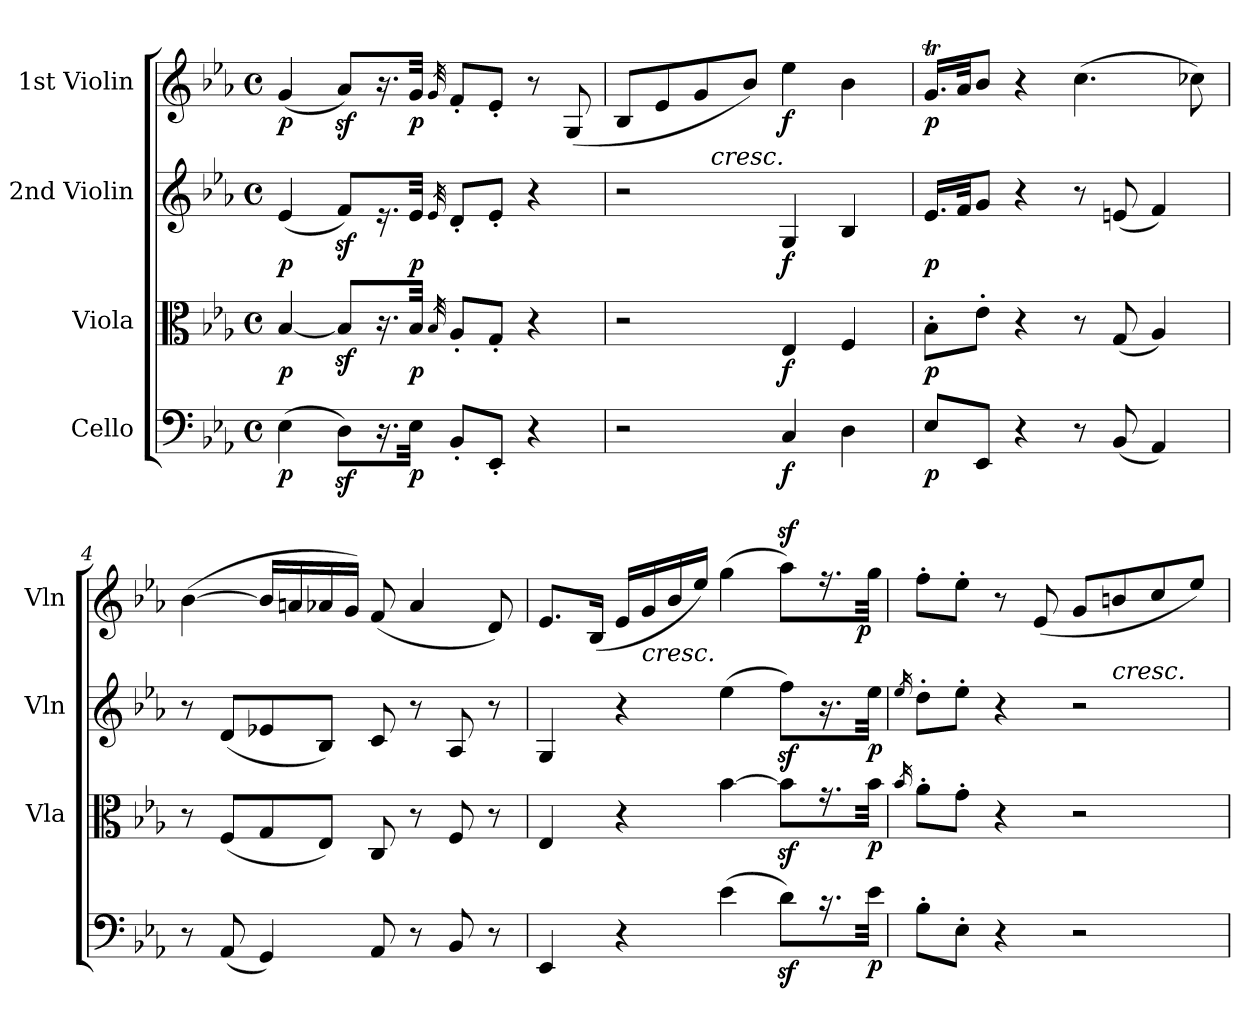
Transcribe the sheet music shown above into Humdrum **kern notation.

**kern	**dynam	**kern	**dynam	**kern	**dynam	**kern	**dynam
*part4	*part4	*part3	*part3	*part2	*part2	*part1	*part1
*staff4	*staff4	*staff3	*staff3	*staff2	*staff2	*staff1	*staff1
*I"Cello	*	*I"Viola	*	*I"2nd Violin	*	*I"1st Violin	*
*	*	*I'Vla	*	*I'Vln	*	*I'Vln	*
*clefF4	*	*clefC3	*	*clefG2	*	*clefG2	*
*k[b-e-a-]	*	*k[b-e-a-]	*	*k[b-e-a-]	*	*k[b-e-a-]	*
*E-:	*	*E-:	*	*E-:	*	*E-:	*
*M4/4	*	*M4/4	*	*M4/4	*	*M4/4	*
*met(c)	*	*met(c)	*	*met(c)	*	*met(c)	*
=1	=1	=1	=1	=1	=1	=1	=1
!	!LO:DY:b	!	!LO:DY:b	!	!LO:DY:b	!	!LO:DY:b
(4E-\	p	[4B-/	p	(4e-/	p	(4g/	p
8Dz<\L)	.	8B-z</L]	.	8fz</L)	.	8a-z</L)	.
16.r	.	16.r	.	16.r	.	16.r	.
!	!LO:DY:b	!	!LO:DY:b	!	!LO:DY:b	!	!LO:DY:b
32E-\Jkk	p	32B-/Jkk	p	32e-/Jkk	p	32g/Jkk	p
.	.	32qB-/	.	32qe-/	.	32qg/	.
8BB-'</L	.	8A-'</L	.	8d'</L	.	8f'</L	.
8EE-'</J	.	8G'</J	.	8e-'</J	.	8e-'</J	.
4r	.	4r	.	4r	.	8r	.
.	.	.	.	.	.	(8G/	.
=2	=2	=2	=2	=2	=2	=2	=2
*	*	*	*	*^	*	*	*
2r	.	2r	.	2r	4ryy	.	8B-/L	.
.	.	.	.	.	.	.	8e-/	.
.	.	.	.	.	32ryy	.	8g/	.
!	!	!	!	!	!LO:TX:a:i:t=cresc.	!	!	!
.	.	.	.	.	2ryy	.	.	.
.	.	.	.	.	.	.	8b-/J)	.
!	!LO:DY:b	!	!LO:DY:b	!	!	!LO:DY:b	!	!LO:DY:b
4C/	f	4E-/	f	4G/	.	f	4ee-\	f
4D\	.	4F/	.	4B-/	.	.	4b-\	.
.	.	.	.	.	8..ryy	.	.	.
=3	=3	=3	=3	=3	=3	=3	=3	=3
!	!LO:DY:b	!	!LO:DY:b	!	!	!LO:DY:b	!	!LO:DY:b
*	*	*	*	*v	*v	*	*	*
8E-/L	p	8B-'>\L	p	16.e-/LL	p	16.gt/LL	p
.	.	.	.	32f/Jk	.	32a-/Jk	.
8EE-/J	.	8e-'>\J	.	8g/J	.	8b-/J	.
4r	.	4r	.	4r	.	4r	.
8r	.	8r	.	8r	.	(4.cc\	.
(8BB-/	.	(8G/	.	(8en/	.	.	.
4AA-/)	.	4A-/)	.	4f/)	.	.	.
.	.	.	.	.	.	8cc-X\)	.
=4	=4	=4	=4	=4	=4	=4	=4
8r	.	8r	.	8r	.	([4b-\	.
(8AA-/	.	(8F/L	.	(8d/L	.	.	.
4GG/)	.	8G/	.	8e-X/	.	16b-/LL]	.
.	.	.	.	.	.	16an/	.
.	.	8E-/J)	.	8B-/J)	.	16a-X/	.
.	.	.	.	.	.	16g/JJ)	.
8AA-/	.	8C/	.	8c/	.	(8f/	.
8r	.	8r	.	8r	.	4a-/	.
8BB-/	.	8F/	.	8A-/	.	.	.
8r	.	8r	.	8r	.	8d/)	.
=5	=5	=5	=5	=5	=5	=5	=5
*	*	*	*	*	*	*^	*
4EE-/	.	4E-/	.	4G/	.	8.e-/L	2ryy	.
.	.	.	.	.	.	(16B-/Jk	.	.
4r	.	4r	.	4r	.	16e-/LL	.	.
!	!	!	!	!	!	!LO:TX:b:i:t=cresc.	!	!
.	.	.	.	.	.	16g/	.	.
.	.	.	.	.	.	16b-/	.	.
.	.	.	.	.	.	16ee-/JJ)	.	.
(4e-\	.	[4b-\	.	(4ee-\	.	(4gg\	4ryy	.
8dz<\L)	.	8b-z<\L]	.	8ffz<\L)	.	8aa-z<\L)	8ryy	.
16.r	.	16.r	.	16.r	.	16.r	16ryy	.
.	.	.	.	.	.	.	64ryy	.
!	!	!	!	!	!	!	!	!LO:DY:b
.	.	.	.	.	.	.	32.ryy	p
!	!LO:DY:b	!	!LO:DY:b	!	!LO:DY:b	!	!	!
32e-\Jkk	p	32b-\Jkk	p	32ee-\Jkk	p	32gg\Jkk	.	.
*	*	*	*	*	*	*v	*v	*
=6	=6	=6	=6	=6	=6	=6	=6
.	.	16qb-/	.	16qee-/	.	.	.
*	*	*	*	*^	*	*	*
8B-'>\L	.	8a-'>\L	.	8dd'>\L	2ryy	.	8ff'>\L	.
8E-'>\J	.	8g'>\J	.	8ee-'>\J	.	.	8ee-'>\J	.
4r	.	4r	.	4r	.	.	8r	.
.	.	.	.	.	.	.	(8e-/	.
2r	.	2r	.	2r	8ryy	.	8g/L	.
!	!	!	!	!	!LO:TX:a:i:t=cresc.	!	!	!
.	.	.	.	.	4.ryy	.	8bn/	.
.	.	.	.	.	.	.	8cc/	.
.	.	.	.	.	.	.	8ee-/J)	.
*	*	*	*	*v	*v	*	*	*
=	=	=	=	=	=	=	=
*-	*-	*-	*-	*-	*-	*-	*-
